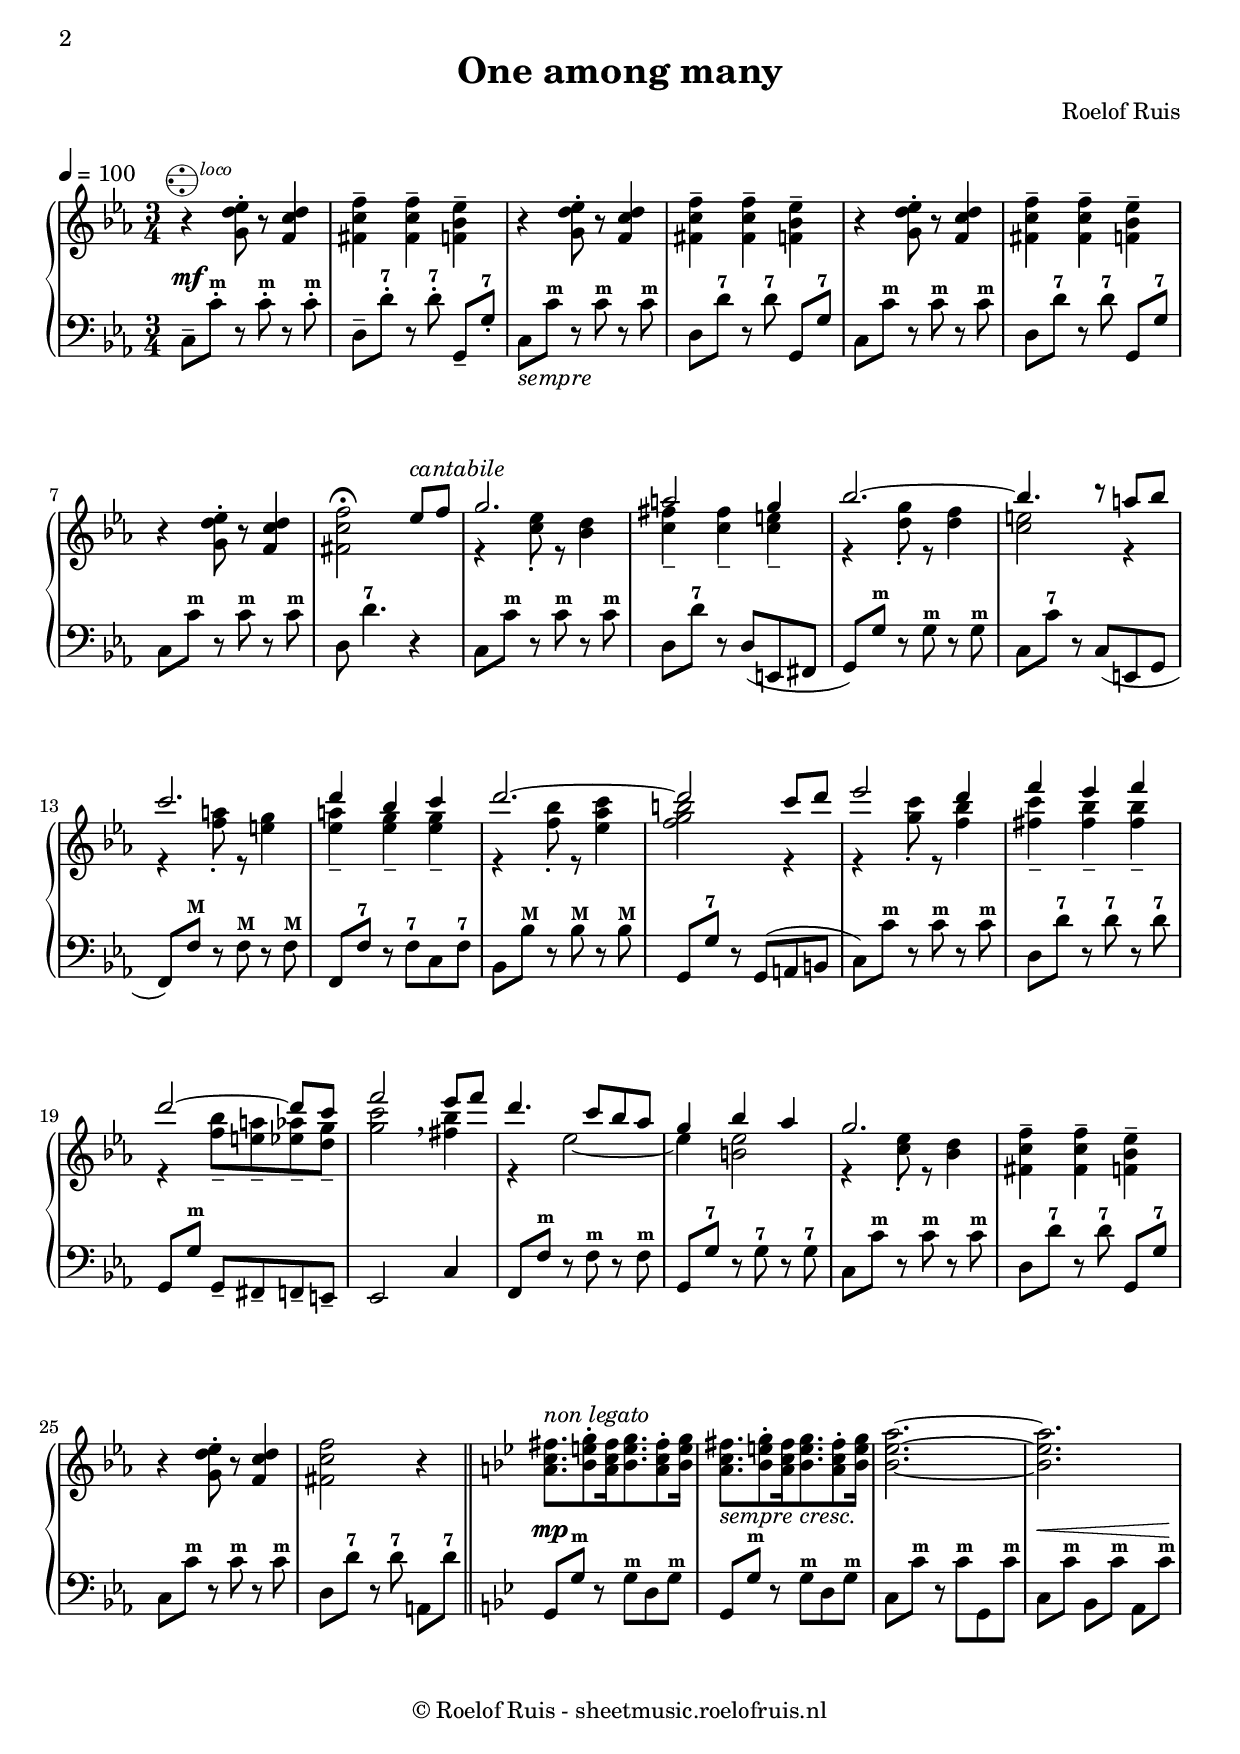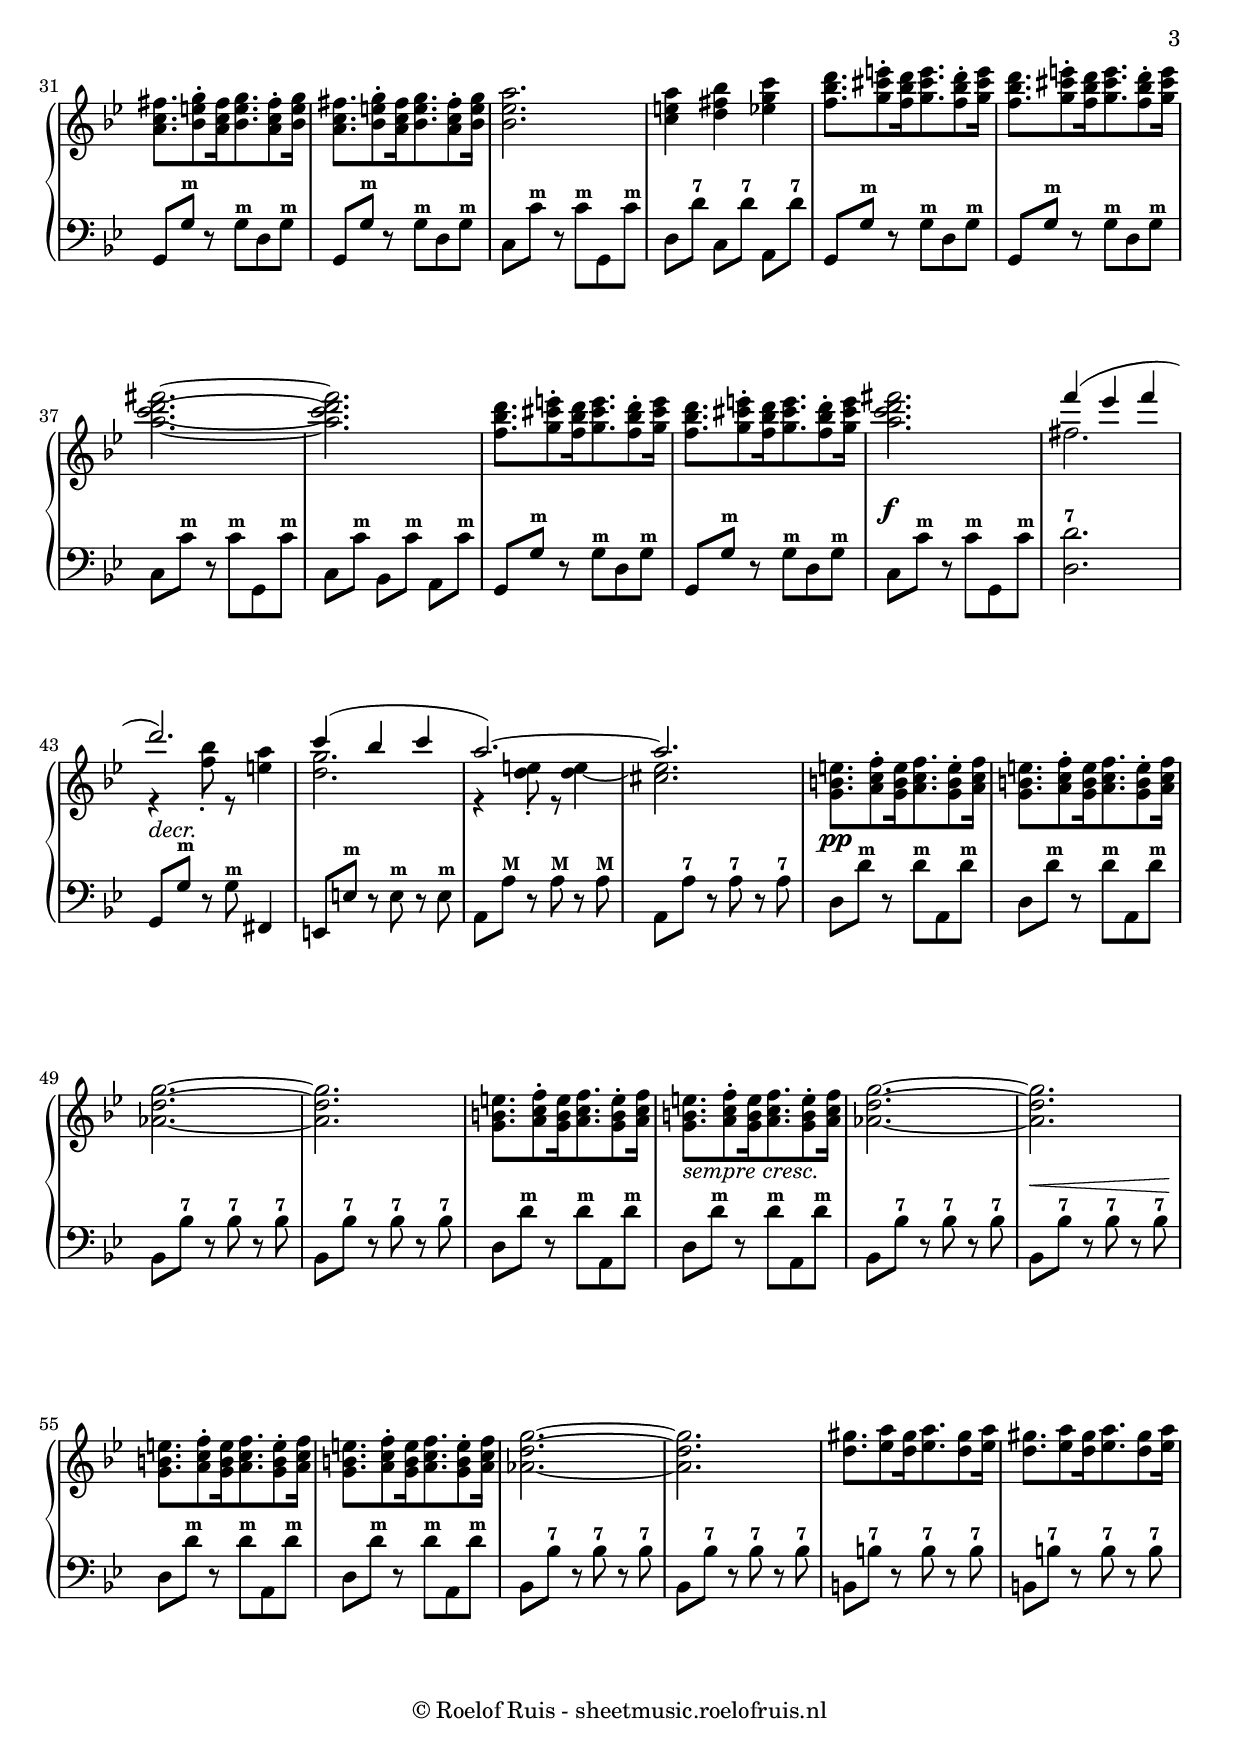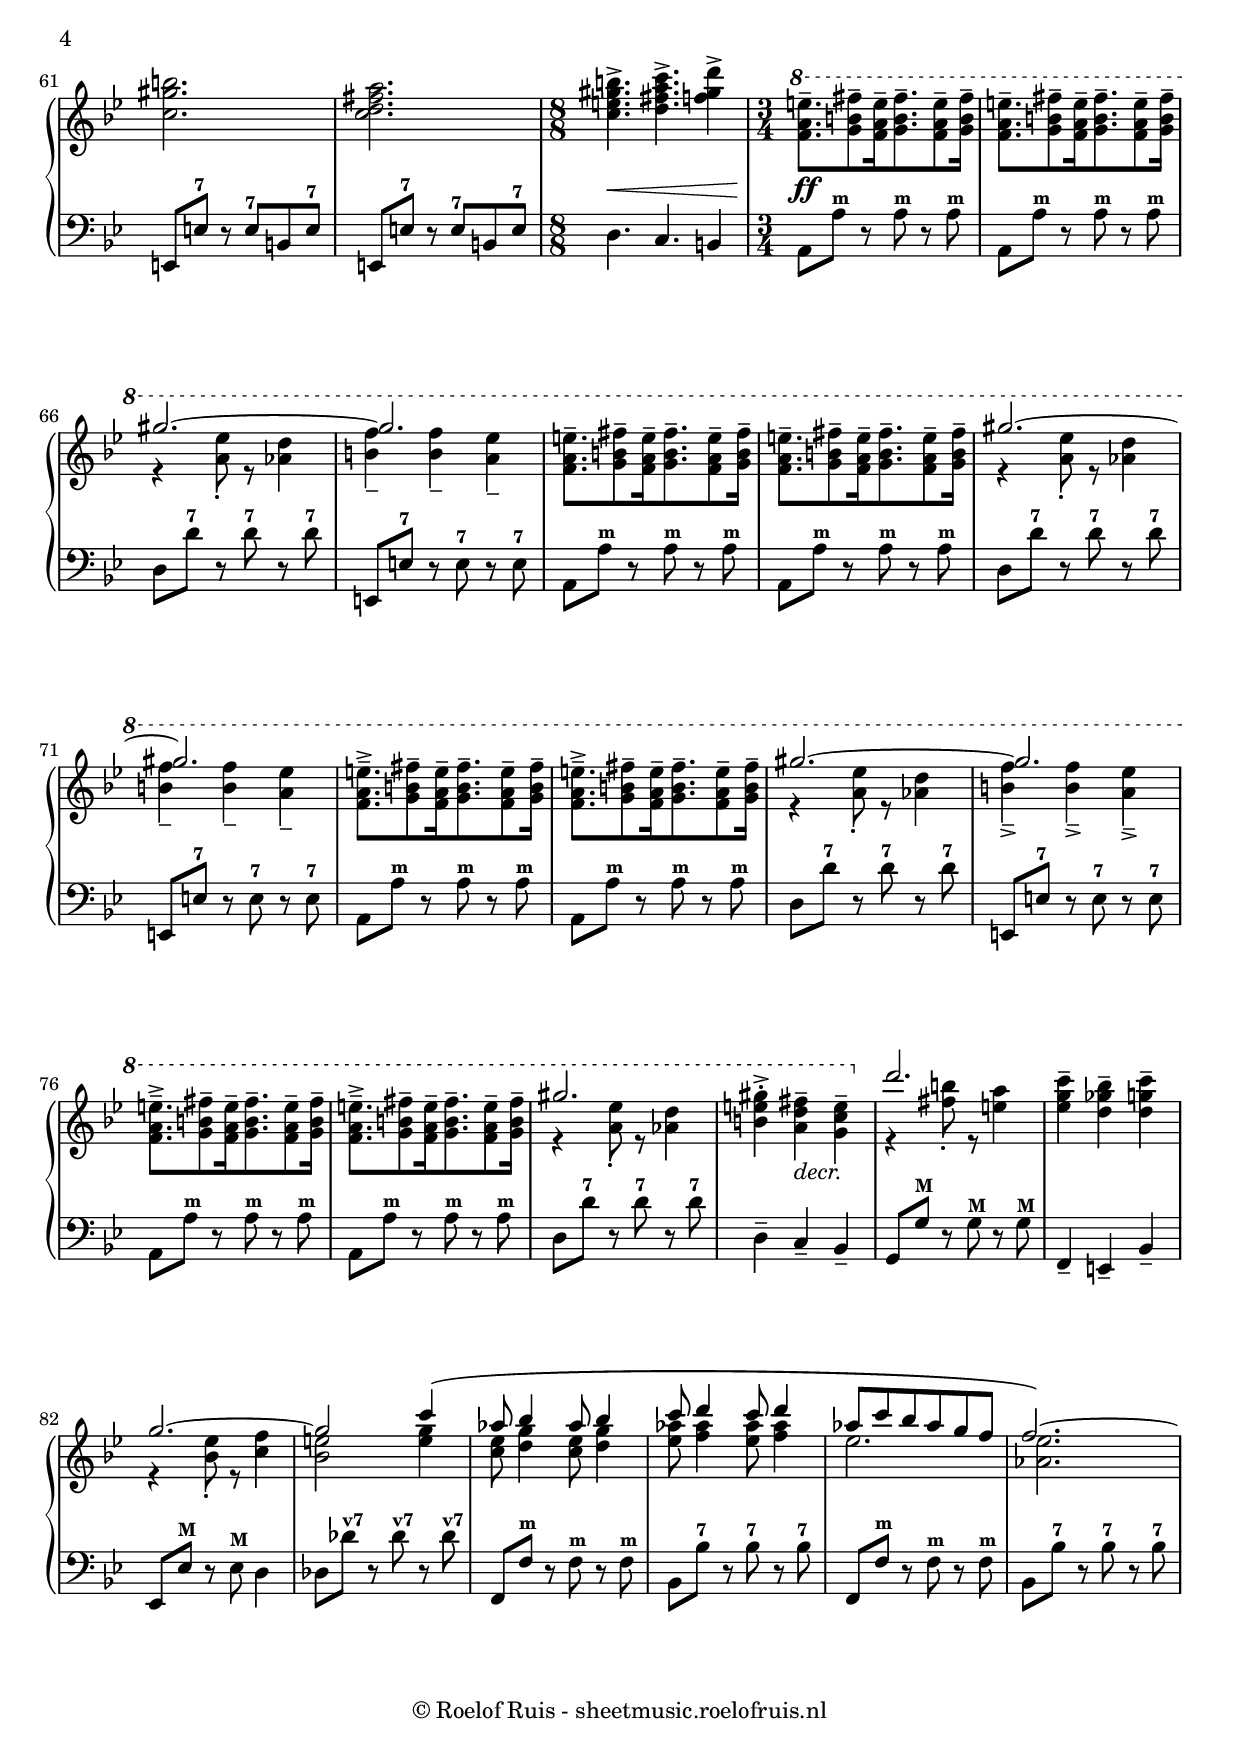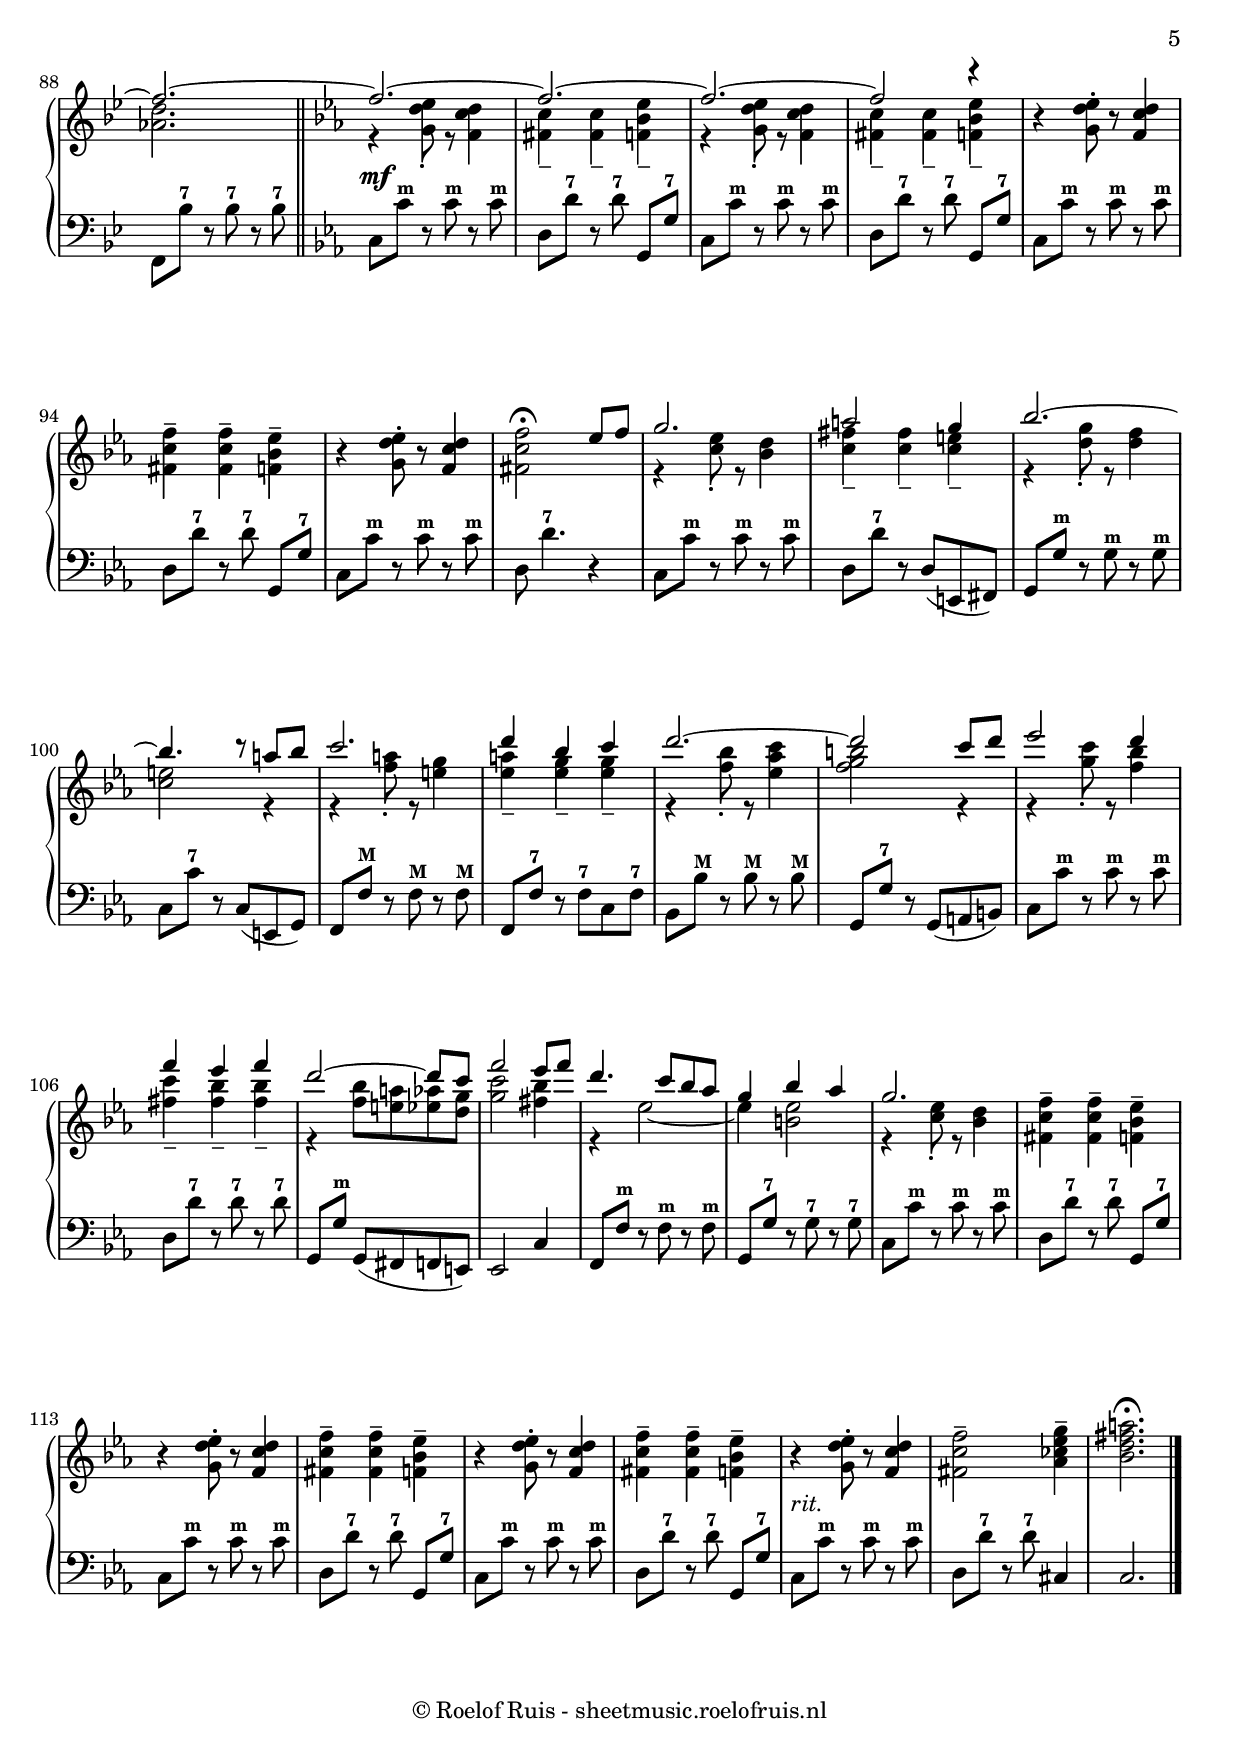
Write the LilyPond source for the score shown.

\version "2.20.0"

\version "2.20.0"

% ---- Bellows ----
out = ^\markup { \musicglyph #"accordion.pull" }
in = ^\markup { \musicglyph #"accordion.push" }

outsub = _\markup { \musicglyph #"accordion.pull" }
insub = _\markup { \musicglyph #"accordion.push" }

% ---- Basses ----
mj = ^\markup { \bold \magnify #0.8 { \roman M } }
mn = ^\markup { \bold \magnify #0.8 { \roman m } }
spt = ^\markup { \bold \magnify #0.8 { \roman 7 } }
vsp = ^\markup { \bold \magnify #0.8 { \roman v7 } }

bbass = _\markup {\box {\bold{BB}}}
sbass = _\markup {\box {\bold{SB}}}

% ---- Registers ----

eightva = \markup {\italic \translate #'(1.8 . 0) \raise #2 \magnify #0.8 {"8va"}}
loco    = \markup {\italic \translate #'(1.8 . 0) \raise #2 \magnify #0.8 {"loco"}}

dot = \markup {
  \musicglyph #"accordion.dot"
}

freebass = \markup {
  \musicglyph #"accordion.freebass"
}

discant = \markup {
  \musicglyph #"accordion.discant"
}

fbregz = ^\markup {
  \whiteout
  \combine
  \freebass
  \raise #0.5 \dot
}

fbrega = ^\markup {
  \whiteout
  \combine
  \freebass
  \raise #1.5 \dot
}

regz = ^\markup {
  \whiteout
  \combine
  \discant
  \raise #0.5 \dot
}

regez = ^\markup {
  \whiteout
  \combine
  \discant
    \combine
    \raise #0.5 \dot
    \eightva
}

rega = ^\markup {
  \whiteout
  \combine
  \discant
  \raise #1.5 \dot
}

regac = ^\markup {
  \whiteout
  \combine
  \discant
  \translate #'(-1 . 0) \raise #1.5 \dot
}

regzdba = ^\markup {
  \whiteout
  \combine
  \discant
  \combine
    \raise #0.5 \dot
    \combine
      \raise #1.5 \dot
      \translate #'(-1 . 0) \raise #1.5 \dot
}

regdbav = ^\markup {
  \whiteout
  \combine
  \discant
  \combine
    \raise #2.5 \dot
    \combine
      \raise #1.5 \dot
      \translate #'(-1 . 0) \raise #1.5 \dot
}

regav = ^\markup {
  \whiteout
  \combine
  \discant
  \combine
    \raise #2.5 \dot
    \raise #1.5 \dot
}

regdbaz = ^\markup {
  \whiteout
  \combine
  \discant
  \combine
    \raise #0.5 \dot
    \combine
      \raise #1.5 \dot
      \translate #'(-1 . 0) \raise #1.5 \dot
}

regdba = ^\markup {
  \whiteout
  \combine
  \discant
  \combine
    \raise #1.5 \dot
    \translate #'(-1 . 0) \raise #1.5 \dot
}

regza = ^\markup {
  \whiteout
  \combine
  \discant
  \combine
    \raise #0.5 \dot
    \raise #1.5 \dot
}

regeza = ^\markup {
  \whiteout
  \combine
  \discant
  \combine
    \raise #0.5 \dot
    \combine
      \raise #1.5 \dot
      \eightva
}

regzv = ^\markup {
  \whiteout
  \combine
  \discant
  \combine
    \raise #0.5 \dot
    \raise #2.5 \dot
}

regzav = ^\markup {
  \whiteout
  \combine
  \discant
  \combine
    \raise #2.5 \dot
    \combine
      \raise #1.5 \dot
      \raise #0.5 \dot
}

regezv = ^\markup {
  \whiteout
  \combine
  \discant
  \combine
    \raise #0.5 \dot
    \combine
      \raise #2.5 \dot
      \eightva
}

regzacv = ^\markup {
  \whiteout
  \combine
  \discant
  \combine
    \raise #2.5 \dot
    \combine
      \translate #'(-1 . 0) \raise #1.5 \dot
      \raise #0.5 \dot
}

regzacvl = ^\markup {
  \whiteout
  \combine
  \discant
  \combine
    \raise #2.5 \dot
    \combine
      \translate #'(-1 . 0) \raise #1.5 \dot
      \combine
        \raise # 0.5 \dot
        \loco
}

regzdbav = ^\markup {
  \whiteout
  \combine
  \discant
  \combine
    \raise #2.5 \dot
    \combine
      \raise #1.5 \dot
      \combine
      \translate #'(-1 . 0) \raise #1.5 \dot
      \raise #0.5 \dot
}









% ---- Other functionality ----

simile = \markup "simile"
subp = _\markup{ \italic sub \dynamic p }


staffAccordionRight = {
  \numericTimeSignature
  \key c \minor
  \clef treble
  \once \override Score.MetronomeMark #'X-offset = #0
  \tempo 4 = 100
  \time 3/4
  \relative c'' {
    r4^\regzacvl <es d g,>8-. r <d c f,>4 |
    <f c fis,>-- <f c fis,>-- <es bes f>-- |
    r4 <es d g,>8-. r <d c f,>4 |
    <f c fis,>-- <f c fis,>-- <es bes f>-- |
    r4 <es d g,>8-. r <d c f,>4 |
    <f c fis,>-- <f c fis,>-- <es bes f>-- |
    r4 <es d g,>8-. r <d c f,>4 |
    << {
      s2 es8^\markup {\italic "cantabile"} f |
      g2. |
      a2 g4 |
      bes2.~ |
      bes4. r8 a8 bes |
      c2. |
      d4 bes c |
      d2.~ |
      d2 c8 d |
      es2 d4 |
      f4 es f |
      d2~ d8 c |
      f2 \breathe es8 f |
      d4. c8 bes as |
      g4 bes as |
      g2. |
    } \\ { 
      <f c fis,>2^\fermata  s4 |
      r4 <es c>8-. r8 <d bes>4 |
      <fis c>4-- <fis c>-- <e c>-- |
      r4 <g d>8-. r8 <f d>4 |
      <e c>2 r4 |
      r4 <a f>8-. r8 <g e>4 |
      <a es>4-- <g es>-- <g es>-- |
      r4 <bes f>8-. r8 <c as es>4 |
      <b g f>2 r4 |
      r4 <c g>8-. r8 <bes f>4 |
      <c fis,>4-- <bes fis>-- <bes fis>-- |
      r4 <bes f>8-- <a e>-- <as es>-- <g d>-- |
      <c g>2  <bes fis>4 |
      r4 es,2~ |
      es4 <es b>2
      r4 <es c>8-. r8 <d bes>4 |  
    } >>
    
    <f c fis,>-- <f c fis,>-- <es bes f>-- |
    r4 <es d g,>8-. r <d c f,>4 |
    <f c fis,>2 r4 |
    
    \bar "||"
    \key g \minor
    
    <fis c a>8.^\markup {\italic "non legato"} <g e bes>8-. <fis c a>16 <g e bes>8. <fis c a>8-. <g e bes>16 |
    <fis c a>8. <g e bes>8-. <fis c a>16 <g e bes>8. <fis c a>8-. <g e bes>16 |
    <a~ es~ bes~>2. |
    <a es bes>2. |
    <fis c a>8. <g e bes>8-. <fis c a>16 <g e bes>8. <fis c a>8-. <g e bes>16 |
    <fis c a>8. <g e bes>8-. <fis c a>16 <g e bes>8. <fis c a>8-. <g e bes>16 |
    <a es bes>2. |
    <a e c>4 <bes fis d> <c g es> |
    
    <d bes f>8. <e cis g>8-. <d bes f>16 <e cis g>8. <d bes f>8-. <e cis g>16 |
    <d bes f>8. <e cis g>8-. <d bes f>16 <e cis g>8. <d bes f>8-. <e cis g>16 |
    <fis~ d~ c~ a~>2. |
    <fis d c a>2. |
    <d bes f>8. <e cis g>8-. <d bes f>16 <e cis g>8. <d bes f>8-. <e cis g>16 |
    <d bes f>8. <e cis g>8-. <d bes f>16 <e cis g>8. <d bes f>8-. <e cis g>16 |
    <fis d c a>2. |
    << {
      f4( es f |
      d2.) |
      c4( bes c |
      a2.)~ |
      a2. |
    } \\ {
      fis2. |
      r4 <bes f>8-. r8 <a e>4 |
      <g d>2. |
      r4 <e d>8-. r8 <e~ d>4 |
      <e cis>2. |
    } >>
    
    <e b g>8. <f c a>8-. <e b g>16 <f c a>8. <e b g>8-. <f c a>16 |
    <e b g>8. <f c a>8-. <e b g>16 <f c a>8. <e b g>8-. <f c a>16 |
    <g~ d~ as~>2. |
    <g d as>2. |
    <e b g>8. <f c a>8-. <e b g>16 <f c a>8. <e b g>8-. <f c a>16 |
    <e b g>8. <f c a>8-. <e b g>16 <f c a>8. <e b g>8-. <f c a>16 |
    <g~ d~ as~>2. |
    <g d as>2. |
    <e b g>8. <f c a>8-. <e b g>16 <f c a>8. <e b g>8-. <f c a>16 |
    <e b g>8. <f c a>8-. <e b g>16 <f c a>8. <e b g>8-. <f c a>16 |
    <g~ d~ as~>2. |
    <g d as>2. |
    <gis d>8. <a es>8 <gis d>16 <a es>8. <gis d>8 <a es>16 |
    <gis d>8. <a es>8 <gis d>16 <a es>8. <gis d>8 <a es>16 |
    <b gis c,>2. |
    <a fis d c>2. |

    \time 8/8
    <b gis e c>4.-> <c a fis d>-> <d gis, f>4-> |
    
    \time 3/4
    \ottava #1
    <e a, f>8.-- <fis b, g>8-- <e a, f>16-- <fis b, g>8.-- <e a, f>8-- <fis b, g>16-- |
    <e a, f>8.-- <fis b, g>8-- <e a, f>16-- <fis b, g>8.-- <e a, f>8-- <fis b, g>16-- |
    << {
      gis2.~
      gis2. |
    } \\ {
      r4 <es a,>8-. r8 <d as>4 |
      <f b,>4-- <f b,>-- <es a,>-- |
    } >>
    <e a, f>8.-- <fis b, g>8-- <e a, f>16-- <fis b, g>8.-- <e a, f>8-- <fis b, g>16-- |
    <e a, f>8.-- <fis b, g>8-- <e a, f>16-- <fis b, g>8.-- <e a, f>8-- <fis b, g>16-- |
    << {
      gis2.~
      gis2. |
    } \\ {
      r4 <es a,>8-. r8 <d as>4 |
      <f b,>4-- <f b,>-- <es a,>-- |
    } >>
    <e a, f>8.---> <fis b, g>8-- <e a, f>16-- <fis b, g>8.-- <e a, f>8-- <fis b, g>16-- |
    <e a, f>8.---> <fis b, g>8-- <e a, f>16-- <fis b, g>8.-- <e a, f>8-- <fis b, g>16-- |
    << {
      gis2.~
      gis2. |
    } \\ {
      r4 <es a,>8-. r8 <d as>4 |
      <f b,>4---> <f b,>---> <es a,>---> |
    } >>
    <e a, f>8.---> <fis b, g>8-- <e a, f>16-- <fis b, g>8.-- <e a, f>8-- <fis b, g>16-- |
    <e a, f>8.---> <fis b, g>8-- <e a, f>16-- <fis b, g>8.-- <e a, f>8-- <fis b, g>16-- |
    << {
      gis2.
    } \\ {
      r4 <es a,>8-. r8 <d as>4 |
    } >>
    <gis e b>4-.-> <fis d a>-- <e c g>-- |
    \ottava #0
    << { d2. } \\ { r4 <b fis>8-. r8 <a e>4 | } >>
    <c g es>4-- <bes ges d>-- <c g d>-- |
    << { 
      g2.~ |
      g2 c4\( |
      as8 bes4 as8 bes4 |
      c8 d4 c8 d4 |
      as8 c bes as g f |
      f2.\)~ |
      f2.~ |
    } \\ {
      r4 <es bes>8-. r8 <f c>4 |
      <e bes>2 <g e>4 |
      <es c>8 <g d>4 <es c>8 <g d>4 |
      <as es>8 <as f>4 <as es>8 <as f>4 |
      es2. |
      <es as,>2. |
      <d as>2. |
    } >>
    
    \bar "||"
    \key c \minor

    << {
      f2.~ |
      f2.~ |
      f2.~ |
      f2 r4 |
    } \\ {
      r4 <es d g,>8-. r8 <d c f,>4 |
      <c fis,>4-- <c fis,>-- <es bes f>-- |
      r4 <es d g,>8-. r8 <d c f,>4 |
      <c fis,>4-- <c fis,>4-- <es bes f>--
    } >>
    r4 <es d g,>8-. r <d c f,>4 |
    <f c fis,>-- <f c fis,>-- <es bes f>-- |
    r4 <es d g,>8-. r <d c f,>4 |
    << {
      s2 es8 f |
      g2. |
      a2 g4 |
      bes2.~ |
      bes4. r8 a8 bes |
      c2. |
      d4 bes c |
      d2.~ |
      d2 c8 d |
      es2 d4 |
      f4 es f |
      d2~ d8 c |
      f2 es8 f |
      d4. c8 bes as |
      g4 bes as |
      g2. |
    } \\ { 
      <f c fis,>2^\fermata  s4 |
      r4 <es c>8-. r8 <d bes>4 |
      <fis c>4-- <fis c>-- <e c>-- |
      r4 <g d>8-. r8 <f d>4 |
      <e c>2 r4 |
      r4 <a f>8-. r8 <g e>4 |
      <a es>4-- <g es>-- <g es>-- |
      r4 <bes f>8-. r8 <c as es>4 |
      <b g f>2 r4 |
      r4 <c g>8-. r8 <bes f>4 |
      <c fis,>4-- <bes fis>-- <bes fis>-- |
      r4 <bes f>8 <a e> <as es> <g d> |
      <c g>2 <bes fis>4 |
      r4 es,2~ |
      es4 <es b>2
      r4 <es c>8-. r8 <d bes>4 |  
    } >>
    
    <f c fis,>-- <f c fis,>-- <es bes f>-- |
    r4 <es d g,>8-. r <d c f,>4 |
    <f c fis,>-- <f c fis,>-- <es bes f>-- |
    r4 <es d g,>8-. r <d c f,>4 |
    <f c fis,>-- <f c fis,>-- <es bes f>-- |
    r4 <es d g,>8-. r <d c f,>4 |
    <f c fis,>2-- <g es ces as>4-- |
    <a fis d bes>2.\fermata |
    
  }
}

staffAccordionLeft = {
  \numericTimeSignature
  \key c \minor
  \clef bass
  \time 3/4
  c8-- c'-.\mn r8 c'-.\mn r8 c'-.\mn |
  d8-- d'-.\spt r8 d'-.\spt g,--[ g-.]\spt |
  c8_\markup {\italic "sempre"} c'\mn r8 c'\mn r8 c'\mn |
  d8 d'\spt r8 d'\spt g,[ g]\spt |
  c8 c'\mn r8 c'\mn r8 c'\mn |
  d8 d'\spt r8 d'\spt g,[ g]\spt |
  c8 c'\mn r8 c'\mn r8 c'\mn |
  d8 d'4.\spt r4 |
  
  c8 c'\mn r8 c'\mn r8 c'\mn |
  d8 d'\spt r8 d8( e, fis, |
  g,8) g\mn r8 g\mn  r8 g\mn |
  c8 c'\spt r8 c[( e, g,] |
  f,8) f\mj r8 f\mj r8 f\mj |
  f,8 f\spt r8 f\spt c8 f\spt |
  bes, bes\mj r8 bes\mj r8 bes\mj |
  g,8 g\spt r8 g,( a, b, |
  c8) c'\mn r8 c'\mn r8 c'\mn |
  d d'\spt r8 d'\spt r8 d'\spt |
  g,8[ g]\mn g,-- fis,-- f,-- e,-- |
  es,2 c4 |
  f,8 f\mn r8 f\mn r8 f\mn |
  g,8 g\spt r8 g\spt r8 g\spt |
  c8 c'\mn r8 c'\mn r8 c'\mn |
  d8 d'\spt r8 d'\spt g,[ g]\spt |
  c8 c'\mn r8 c'\mn r8 c'\mn |
  d8 d'\spt r8 d'\spt a,[ d']\spt |

  \bar "||"
  \key g \minor
  
  g,8 g\mn r8 g\mn d g\mn |
  g,8 g\mn r8 g\mn d g\mn |
  c8 c'\mn r8 c'\mn g, c'\mn |
  c8[ c']\mn bes,[ c']\mn a,[ c']\mn |
  g,8 g\mn r8 g\mn d g\mn |
  g,8 g\mn r8 g\mn d g\mn |
  c8 c'\mn r8 c'\mn g, c'\mn |
  d8[ d']\spt c[ d']\spt a,[ d']\spt
  g,8 g\mn r8 g\mn d g\mn |
  g,8 g\mn r8 g\mn d g\mn |
  c8 c'\mn r8 c'\mn g, c'\mn |
  c8[ c']\mn bes,[ c']\mn a,[ c']\mn |
  g,8 g\mn r8 g\mn d g\mn |
  g,8 g\mn r8 g\mn d g\mn |
  c8 c'\mn r8 c'\mn g, c'\mn |
  <d d'>2.\spt |
  g,8 g\mn r8 g\mn fis,4 |
  e,8 e\mn r8 e\mn r8 e\mn |
  a, a\mj r8 a\mj r8 a\mj |
  a, a\spt r8 a\spt r8 a\spt |

  d8 d'\mn r8 d'\mn a, d'\mn |
  d8 d'\mn r8 d'\mn a, d'\mn |
  bes, bes\spt r8 bes\spt r8 bes\spt |
  bes, bes\spt r8 bes\spt r8 bes\spt |
  d8 d'\mn r8 d'\mn a, d'\mn |
  d8 d'\mn r8 d'\mn a, d'\mn |
  bes, bes\spt r8 bes\spt r8 bes\spt |
  bes, bes\spt r8 bes\spt r8 bes\spt |
  d8 d'\mn r8 d'\mn a, d'\mn |
  d8 d'\mn r8 d'\mn a, d'\mn |
  bes, bes\spt r8 bes\spt r8 bes\spt |
  bes, bes\spt r8 bes\spt r8 bes\spt |
  b, b\spt r8 b\spt r8 b\spt |
  b, b\spt r8 b\spt r8 b\spt |
  e, e\spt r8 e\spt b, e\spt |
  e, e\spt r8 e\spt b, e\spt |
  
  \time 8/8
  d4. c b,4 |
  
  \time 3/4
  a,8 a\mn r8 a\mn r8 a\mn |
  a, a\mn r8 a\mn r8 a\mn |
  d8 d'\spt r8 d'\spt r8 d'\spt |
  e,8 e\spt r8 e\spt r8 e\spt |
  a,8 a\mn r8 a\mn r8 a\mn |
  a, a\mn r8 a\mn r8 a\mn |
  d8 d'\spt r8 d'\spt r8 d'\spt |
  e,8 e\spt r8 e\spt r8 e\spt |
  a,8 a\mn r8 a\mn r8 a\mn |
  a, a\mn r8 a\mn r8 a\mn |
  d8 d'\spt r8 d'\spt r8 d'\spt |
  e,8 e\spt r8 e\spt r8 e\spt |
  a,8 a\mn r8 a\mn r8 a\mn |
  a, a\mn r8 a\mn r8 a\mn |
  d8 d'\spt r8 d'\spt r8 d'\spt |
  d4-- c-- bes,-- |
  g,8 g\mj r8 g\mj r8 g\mj |
  f,4-- e,-- bes,-- |
  es,8 es\mj r8 es\mj d4 |
  des8 des'\vsp r8 des'\vsp r8 des'\vsp |
  f,8 f\mn r8 f\mn r8 f\mn |
  bes, bes\spt r8 bes\spt r8 bes\spt |
  f,8 f\mn r8 f\mn r8 f\mn |
  bes, bes\spt r8 bes\spt r8 bes\spt |
  f, bes\spt r8 bes\spt r8 bes\spt |

  \bar "||"
  \key c \minor

  c8 c'\mn r8 c'\mn r8 c'\mn |
  d8 d'\spt r8 d'\spt g,[ g]\spt |
  c8 c'\mn r8 c'\mn r8 c'\mn |
  d8 d'\spt r8 d'\spt g,[ g]\spt |
  c8 c'\mn r8 c'\mn r8 c'\mn |
  d8 d'\spt r8 d'\spt g,[ g]\spt |
  c8 c'\mn r8 c'\mn r8 c'\mn |
  d8 d'4.\spt r4 |
  c8 c'\mn r8 c'\mn r8 c'\mn |
  d8 d'\spt r8 d8( e, fis,) |
  g,8 g\mn r8 g\mn  r8 g\mn |
  c8 c'\spt r8 c[( e, g,]) |
  f,8 f\mj r8 f\mj r8 f\mj |
  f,8 f\spt r8 f\spt c8 f\spt |
  bes, bes\mj r8 bes\mj r8 bes\mj |
  g,8 g\spt r8 g,( a, b,) |
  c8 c'\mn r8 c'\mn r8 c'\mn |
  d d'\spt r8 d'\spt r8 d'\spt |
  g,8[ g]\mn g,( fis, f, e,) |
  es,2 c4 |
  f,8 f\mn r8 f\mn r8 f\mn |
  g,8 g\spt r8 g\spt r8 g\spt |
  c8 c'\mn r8 c'\mn r8 c'\mn |
  d8 d'\spt r8 d'\spt g,[ g]\spt |
  c8 c'\mn r8 c'\mn r8 c'\mn |
  d8 d'\spt r8 d'\spt g,[ g]\spt |
  c8 c'\mn r8 c'\mn r8 c'\mn |
  d8 d'\spt r8 d'\spt g,[ g]\spt |
  c8 c'\mn r8 c'\mn r8 c'\mn |
  d8 d'\spt r8 d'\spt cis4 |
  c2. |
  \bar "|."

}

dynamicsStaff = \new Dynamics {
  \time 3/4
  s2.\mf s2. s2. s2. s2. s2. s2. s2. |
  s2. s2. s2. s2. s2. s2. s2. s2. |
  s2. s2. s2. s2. s2. s2. s2. s2. s2. s2. |
  s2.\mp s2.^\markup {\italic "sempre cresc."}
  s2. s2.\< s2.\! s2. s2. s2. s2. s2. |
  s2. s2. s2. s2. s2.\f s2. s2.^\markup {\italic "decr."} s2.|
  s2. s2. |
  s2.\pp s2. s2. s2. s2. s2.^\markup{\italic "sempre cresc."} s2. s2.\< |
  s2.\! s2. s2. s2. s2. s2. s2. s2.
  \time 8/8
  s1\< |
  \time 3/4
  s2.\ff s2. s2. s2. |
  s2. s2. s2. s2. |
  s2. s2. s2. s2. |
  s2. s2. s2. s4 s2^\markup{\italic "decr."} |
  s2. s2. s2. s2. s2. s2. s2. s2. s2. |
  s2.\mf s2. s2. s2. s2. s2. s2. s2. |
  s2. s2. s2. s2. s2. s2. s2. s2. |
  s2. s2. s2. s2. s2. s2. s2. s2. |
  s2. s2. s2. s2. s2.^\markup{\italic "rit."} s2. s2. |
  
}

\book {

  \header {
    title = "One among many"
    composer = "Roelof Ruis"
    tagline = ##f
    instrumentName = "Accordion Solo"
    year = "2016"
    description = "A jazz piece starting with a soothing melody and slowly evolving central part. I tried to combine the left and right hands to create an interesting rythmic movement."
    info = "For standard bass - Difficulty: Hard"
    permission = "Licensed under the Creative Commons Attribution-NoDerivatives 4.0 International License."
    projecturl = "https://github.com/RoelofRuis/free-sheets"
    version = "January 2021"
  }

  \paper {
    max-systems-per-page = 5
    min-systems-per-page = 5
    indent = 0.0
    ragged-last-bottom = ##f
    print-all-headers = ##t
    
    system-system-spacing = #'(
      (basic-distance . 8)
      (minimum-distance . 8)
      (padding . 5)
      (stretchability . 30)
    )
    
    bookTitleMarkup = \markup {
      \column {
        \vspace #3
        \fill-line { \fontsize #8 \fromproperty #'header:title }
        \vspace #2
        \fill-line { \fontsize #6 \italic \fromproperty #'header:composer }
        \vspace #.5
        \fill-line { \fontsize #2 \fromproperty #'header:year }
        \vspace #3
        \fill-line { \fontsize #4 \fromproperty #'header:instrumentName }
        \vspace #10
        \override #'(line-width . 55)
        \fontsize #1
        \justify-field #'header:description
        \vspace #1
        \fontsize #1
        \justify-field #'header:info
        \vspace #4
        \override #'(line-width . 55)
        \fontsize #1
        \justify-field #'header:permission
        \vspace #1
        \vspace #14
        \justify { \char ##x00A9 Roelof Ruis \concat { " - Version " \fromproperty #'header:version } }
        \typewriter { \fromproperty #'header:projecturl }
      }
    }
    
    oddFooterMarkup = \markup {
      \fill-line {
        \center-column {
          \on-the-fly #part-first-page ""
          \on-the-fly #not-first-page \line { \char ##x00A9 Roelof Ruis - sheetmusic.roelofruis.nl }
        }
      }
    }  
  }

  \score {
    \header {
      breakbefore = ##t
    }

    \new PianoStaff <<
    \new Staff = "right" \with {
      midiInstrument = "bright acoustic"
    } \staffAccordionRight
    \dynamicsStaff
    \new Staff = "left" \with {
      midiInstrument = "bright acoustic"
    } \staffAccordionLeft
    >>

    \layout {}
    
    \midi {}
  }
}
